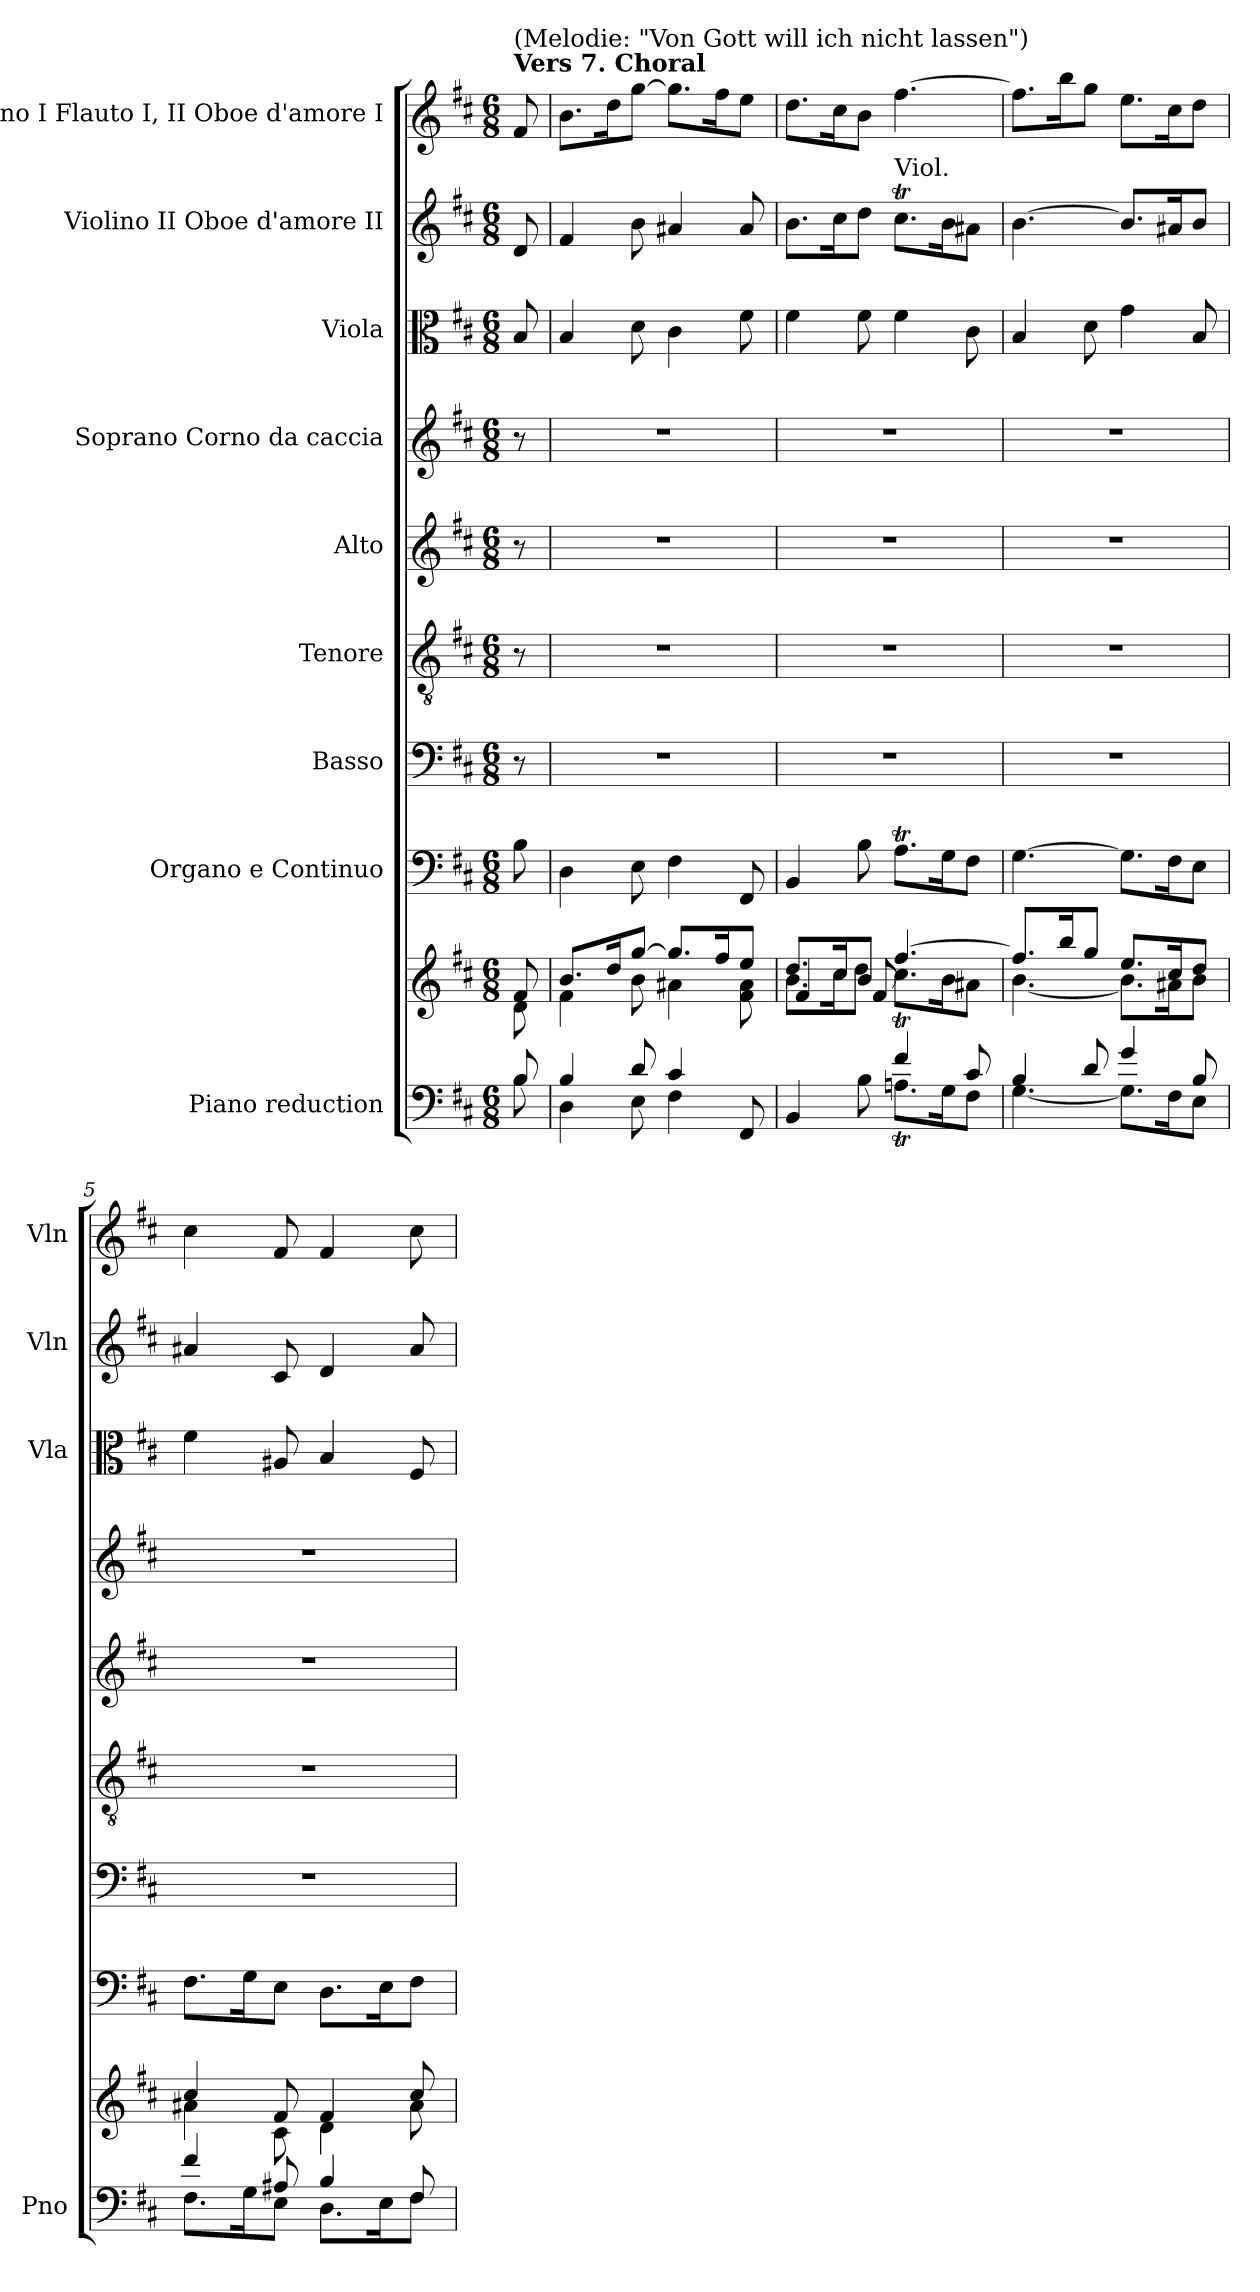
**kern	**kern	**kern	**kern	**kern	**kern	**kern	**kern	**kern	**kern
*part9	*part9	*part8	*part7	*part6	*part5	*part4	*part3	*part2	*part1
*staff10	*staff9	*staff8	*staff7	*staff6	*staff5	*staff4	*staff3	*staff2	*staff1
*I"Piano reduction	*	*I"Organo e Continuo	*I"Basso	*I"Tenore	*I"Alto	*I"Soprano Corno da caccia	*I"Viola	*I"Violino II Oboe d'amore II	*I"Violino I Flauto I, II Oboe d'amore I
*I'Pno	*	*	*	*	*	*	*I'Vla	*I'Vln	*I'Vln
*stria5	*stria5	*	*	*	*	*	*	*	*
*clefF4	*clefG2	*clefF4	*clefF4	*clefGv2	*clefG2	*clefG2	*clefC3	*clefG2	*clefG2
*k[f#c#]	*k[f#c#]	*k[f#c#]	*k[f#c#]	*k[f#c#]	*k[f#c#]	*k[f#c#]	*k[f#c#]	*k[f#c#]	*k[f#c#]
*M6/8	*M6/8	*M6/8	*M6/8	*M6/8	*M6/8	*M6/8	*M6/8	*M6/8	*M6/8
=1	=1	=1	=1	=1	=1	=1	=1	=1	=1
*^	*^	*	*	*	*	*	*	*	*
!	!	!	!	!	!	!	!	!	!	!	!LO:TX:a:B:t=Vers 7. Choral
!	!	!	!	!	!	!	!	!	!	!	!LO:TX:a:t=(Melodie&colon; "Von Gott will ich nicht lassen")
8B/	8B\	8f#/	8d\	8B\	8r	8r	8r	8r	8B/	8d/	8f#/
=2	=2	=2	=2	=2	=2	=2	=2	=2	=2	=2	=2
4B/	4D\	8.b/L	4f#\	4D\	2.r	2.r	2.r	2.r	4B/	4f#/	8.b\L
.	.	16dd/K	.	.	.	.	.	.	.	.	16dd\K
8d/	8E\	[>8gg/J	8b\	8E\	.	.	.	.	8d\	8b\	[>8gg\J
4c#/	4F#\	8.gg/L]	4a#X\	4F#\	.	.	.	.	4c#\	4a#X/	8.gg\L]
.	.	16ff#/K	.	.	.	.	.	.	.	.	16ff#\K
8FF#/	8ryy	8ee/J	8f#\ 8a#\	8FF#/	.	.	.	.	8f#\	8a#/	8ee\J
=3	=3	=3	=3	=3	=3	=3	=3	=3	=3	=3	=3
*	*	*	*^	*	*	*	*	*	*	*	*
4.ryy	4BB/	8.dd/L	8.b\L	4f#/	4BB/	2.r	2.r	2.r	2.r	4f#\	8.b\L	8.dd\L
.	.	16cc#/K	16cc#\K	.	.	.	.	.	.	.	16cc#\K	16cc#\K
.	8B\	8b/J	8dd\J	8f#/	8B\	.	.	.	.	8f#\	8dd\J	8b\J
!	!	!	!	!	!	!	!	!	!	!	!LO:TX:a:t=Viol.	!
4f#/	8.AnT\L	[>4.ff#/	8.cc#t\L	4.ryy	8.AT\L	.	.	.	.	4f#\	8.cc#t\L	[>4.ff#\
.	16G\K	.	16b\K	.	16G\K	.	.	.	.	.	16b\K	.
8c#/	8F#\J	.	8a#X\J	.	8F#\J	.	.	.	.	8c#\	8a#X\J	.
*	*	*	*v	*v	*	*	*	*	*	*	*	*
=4	=4	=4	=4	=4	=4	=4	=4	=4	=4	=4	=4
4B/	[4.G\	8.ff#/L]	[4.b\	[>4.G\	2.r	2.r	2.r	2.r	4B/	[>4.b\	8.ff#\L]
.	.	16bb/K	.	.	.	.	.	.	.	.	16bb\K
8d/	.	8gg/J	.	.	.	.	.	.	8d\	.	8gg\J
4g/	8.G\L]	8.ee/L	8.b\L]	8.G\L]	.	.	.	.	4g\	8.b/L]	8.ee\L
.	16F#\K	16cc#/K	16a#X\K	16F#\K	.	.	.	.	.	16a#X/K	16cc#\K
8B/	8E\J	8dd/J	8b\J	8E\J	.	.	.	.	8B/	8b/J	8dd\J
=5	=5	=5	=5	=5	=5	=5	=5	=5	=5	=5	=5
4f#/	8.F#\L	4cc#/	4a#X\	8.F#\L	2.r	2.r	2.r	2.r	4f#\	4a#X/	4cc#\
.	16G\K	.	.	16G\K	.	.	.	.	.	.	.
8A#X/	8E\J	8f#/	8c#\	8E\J	.	.	.	.	8A#X/	8c#/	8f#/
4B/	8.D\L	4f#/	4d\	8.D\L	.	.	.	.	4B/	4d/	4f#/
.	16E\K	.	.	16E\K	.	.	.	.	.	.	.
8F#/	8F#\J	8cc#/	8a#\	8F#\J	.	.	.	.	8F#/	8a#/	8cc#\
*v	*v	*	*	*	*	*	*	*	*	*	*
*	*v	*v	*	*	*	*	*	*	*	*
=	=	=	=	=	=	=	=	=	=
*-	*-	*-	*-	*-	*-	*-	*-	*-	*-
